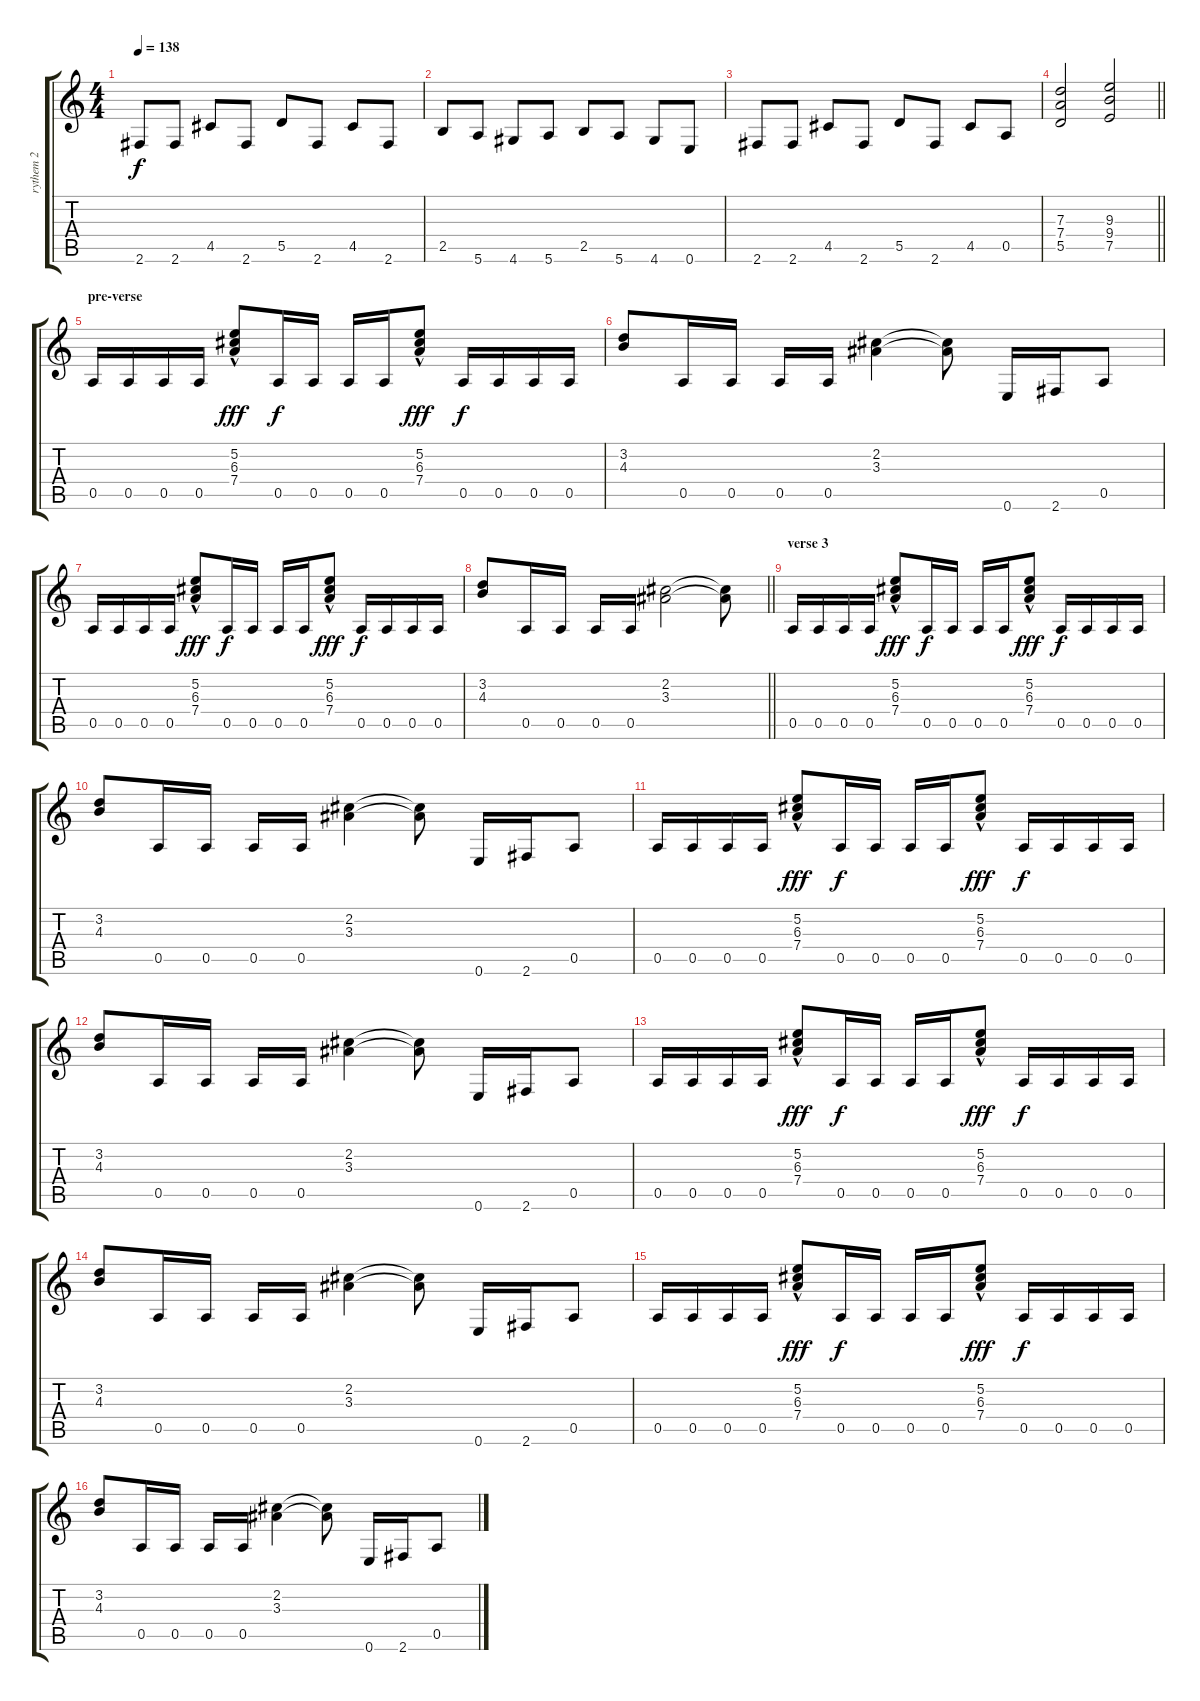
\track ("rythem 2" "rythem 2") {instrument distortionguitar}
\staff {score tabs}
\tuning (E4 B3 G3 D3 A2 E2) {hide}
\ts (4 4)
\tempo 138
\clef g2
\ks c
2.6.8{dy f} 2.6.8 4.5.8 2.6.8 5.5.8 2.6.8 4.5.8 2.6.8 |
2.5.8 5.6.8 4.6.8 5.6.8 2.5.8 5.6.8 4.6.8 0.6.8 |
2.6.8 2.6.8 4.5.8 2.6.8 5.5.8 2.6.8 4.5.8 0.5.8 |
\barLineRight lightlight
(7.3 7.4 5.5).2 (9.3 9.4 7.5).2 |
\section ("" "pre-verse")
0.5.16 0.5.16 0.5.16 0.5.16 (5.2 6.3{hac} 7.4{hac}).8{dy fff} 0.5.16{dy f} 0.5.16 0.5.16 0.5.16 (5.2{hac} 6.3{hac} 7.4).8{dy fff} 0.5.16{dy f} 0.5.16 0.5.16 0.5.16 |
(3.2 4.3).8 0.5.16 0.5.16 0.5.16 0.5.16 (2.2 3.3).4 (2.2{t} 3.3{t}).8 0.6.16 2.6.16 0.5.8 |
0.5.16 0.5.16 0.5.16 0.5.16 (5.2 6.3{hac} 7.4{hac}).8{dy fff} 0.5.16{dy f} 0.5.16 0.5.16 0.5.16 (5.2{hac} 6.3{hac} 7.4).8{dy fff} 0.5.16{dy f} 0.5.16 0.5.16 0.5.16 |
\barLineRight lightlight
(3.2 4.3).8 0.5.16 0.5.16 0.5.16 0.5.16 (2.2 3.3).2 (2.2{t} 3.3{t}).8 |
\section ("" "verse 3")
0.5.16 0.5.16 0.5.16 0.5.16 (5.2 6.3{hac} 7.4{hac}).8{dy fff} 0.5.16{dy f} 0.5.16 0.5.16 0.5.16 (5.2{hac} 6.3{hac} 7.4).8{dy fff} 0.5.16{dy f} 0.5.16 0.5.16 0.5.16 |
(3.2 4.3).8 0.5.16 0.5.16 0.5.16 0.5.16 (2.2 3.3).4 (2.2{t} 3.3{t}).8 0.6.16 2.6.16 0.5.8 |
0.5.16 0.5.16 0.5.16 0.5.16 (5.2 6.3{hac} 7.4{hac}).8{dy fff} 0.5.16{dy f} 0.5.16 0.5.16 0.5.16 (5.2{hac} 6.3{hac} 7.4).8{dy fff} 0.5.16{dy f} 0.5.16 0.5.16 0.5.16 |
(3.2 4.3).8 0.5.16 0.5.16 0.5.16 0.5.16 (2.2 3.3).4 (2.2{t} 3.3{t}).8 0.6.16 2.6.16 0.5.8 |
0.5.16 0.5.16 0.5.16 0.5.16 (5.2 6.3{hac} 7.4{hac}).8{dy fff} 0.5.16{dy f} 0.5.16 0.5.16 0.5.16 (5.2{hac} 6.3{hac} 7.4).8{dy fff} 0.5.16{dy f} 0.5.16 0.5.16 0.5.16 |
(3.2 4.3).8 0.5.16 0.5.16 0.5.16 0.5.16 (2.2 3.3).4 (2.2{t} 3.3{t}).8 0.6.16 2.6.16 0.5.8 |
0.5.16 0.5.16 0.5.16 0.5.16 (5.2 6.3{hac} 7.4{hac}).8{dy fff} 0.5.16{dy f} 0.5.16 0.5.16 0.5.16 (5.2{hac} 6.3{hac} 7.4).8{dy fff} 0.5.16{dy f} 0.5.16 0.5.16 0.5.16 |
(3.2 4.3).8 0.5.16 0.5.16 0.5.16 0.5.16 (2.2 3.3).4 (2.2{t} 3.3{t}).8 0.6.16 2.6.16 0.5.8
